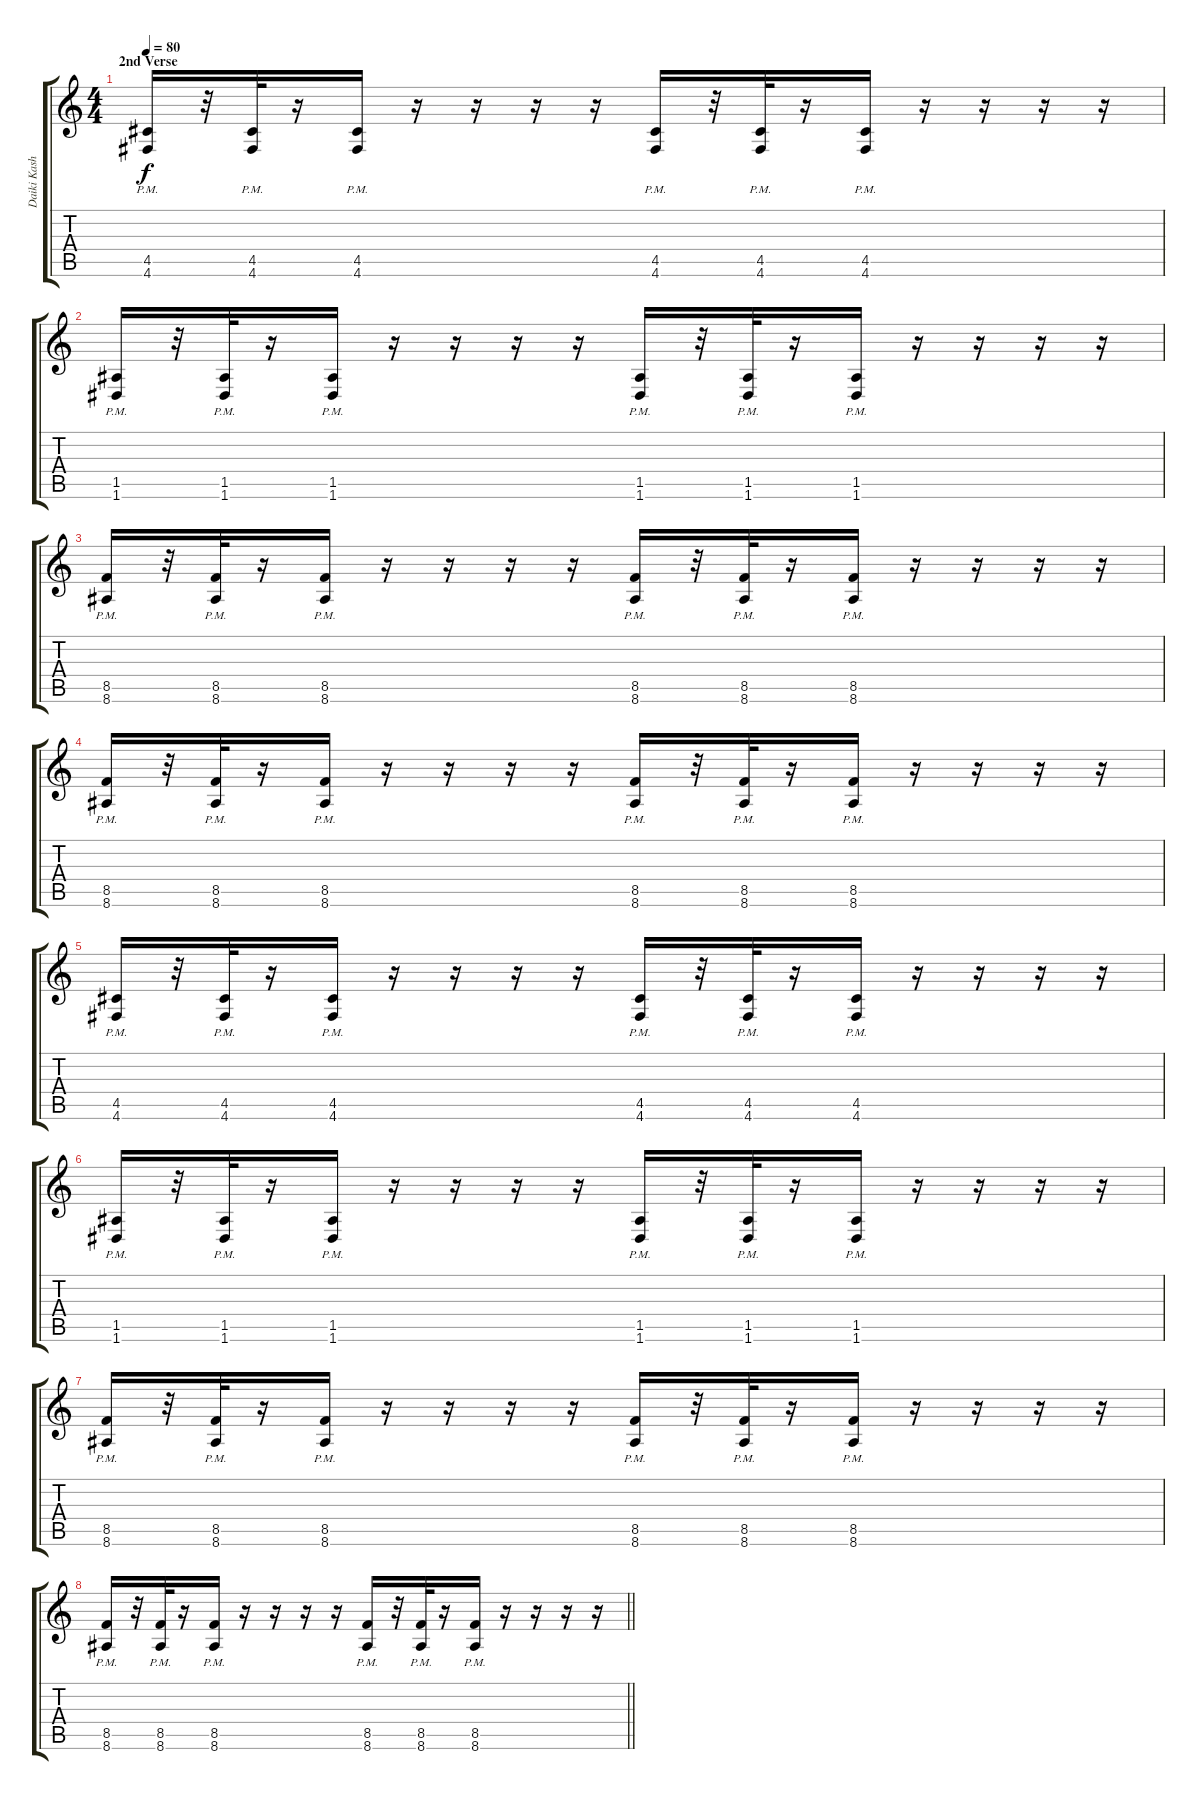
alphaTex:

\track ("Daiki Kasho (Guitar 1)" "Daiki Kash") {instrument distortionguitar}
\staff {score tabs}
\tuning (E4 B3 G3 D3 A2 D2) {hide}
\ts (4 4)
\section ("" "2nd Verse")
\tempo 80
\clef g2
\ks c
(4.5{pm} 4.6{pm}).16{dy f} r.32 (4.5{pm} 4.6{pm}).32 r.16 (4.5{pm} 4.6{pm}).16 r.16 r.16 r.16 r.16 (4.5{pm} 4.6{pm}).16 r.32 (4.5{pm} 4.6{pm}).32 r.16 (4.5{pm} 4.6{pm}).16 r.16 r.16 r.16 r.16 |
(1.5{pm} 1.6{pm}).16 r.32 (1.5{pm} 1.6{pm}).32 r.16 (1.5{pm} 1.6{pm}).16 r.16 r.16 r.16 r.16 (1.5{pm} 1.6{pm}).16 r.32 (1.5{pm} 1.6{pm}).32 r.16 (1.5{pm} 1.6{pm}).16 r.16 r.16 r.16 r.16 |
(8.5{pm} 8.6{pm}).16 r.32 (8.5{pm} 8.6{pm}).32 r.16 (8.5{pm} 8.6{pm}).16 r.16 r.16 r.16 r.16 (8.5{pm} 8.6{pm}).16 r.32 (8.5{pm} 8.6{pm}).32 r.16 (8.5{pm} 8.6{pm}).16 r.16 r.16 r.16 r.16 |
(8.5{pm} 8.6{pm}).16 r.32 (8.5{pm} 8.6{pm}).32 r.16 (8.5{pm} 8.6{pm}).16 r.16 r.16 r.16 r.16 (8.5{pm} 8.6{pm}).16 r.32 (8.5{pm} 8.6{pm}).32 r.16 (8.5{pm} 8.6{pm}).16 r.16 r.16 r.16 r.16 |
(4.5{pm} 4.6{pm}).16 r.32 (4.5{pm} 4.6{pm}).32 r.16 (4.5{pm} 4.6{pm}).16 r.16 r.16 r.16 r.16 (4.5{pm} 4.6{pm}).16 r.32 (4.5{pm} 4.6{pm}).32 r.16 (4.5{pm} 4.6{pm}).16 r.16 r.16 r.16 r.16 |
(1.5{pm} 1.6{pm}).16 r.32 (1.5{pm} 1.6{pm}).32 r.16 (1.5{pm} 1.6{pm}).16 r.16 r.16 r.16 r.16 (1.5{pm} 1.6{pm}).16 r.32 (1.5{pm} 1.6{pm}).32 r.16 (1.5{pm} 1.6{pm}).16 r.16 r.16 r.16 r.16 |
(8.5{pm} 8.6{pm}).16 r.32 (8.5{pm} 8.6{pm}).32 r.16 (8.5{pm} 8.6{pm}).16 r.16 r.16 r.16 r.16 (8.5{pm} 8.6{pm}).16 r.32 (8.5{pm} 8.6{pm}).32 r.16 (8.5{pm} 8.6{pm}).16 r.16 r.16 r.16 r.16 |
\barLineRight lightlight
(8.5{pm} 8.6{pm}).16 r.32 (8.5{pm} 8.6{pm}).32 r.16 (8.5{pm} 8.6{pm}).16 r.16 r.16 r.16 r.16 (8.5{pm} 8.6{pm}).16 r.32 (8.5{pm} 8.6{pm}).32 r.16 (8.5{pm} 8.6{pm}).16 r.16 r.16 r.16 r.16
